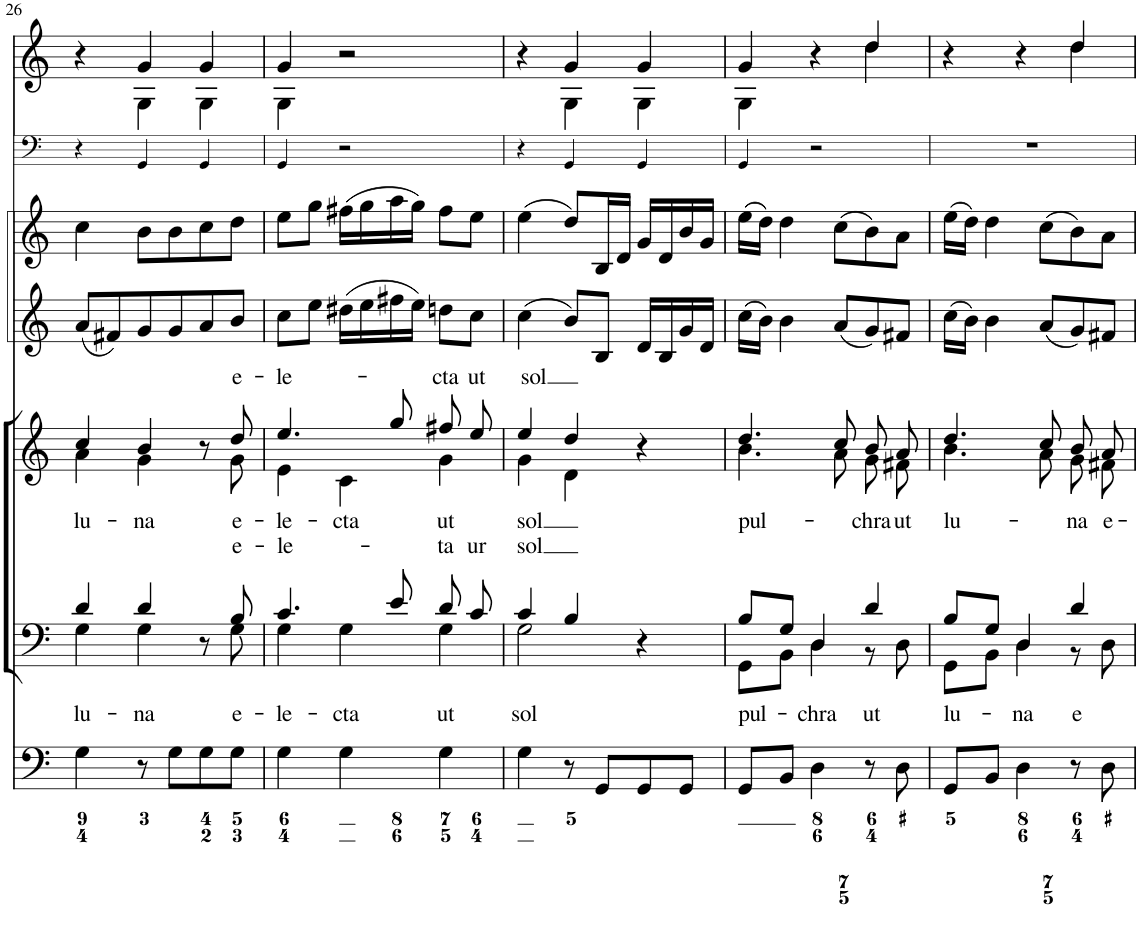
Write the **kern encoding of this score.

**kern	**kern	**text	**kern	**text	**text	**kern	**kern	**kern	**kern
*part7	*part6	*part6	*part5	*part5	*part5	*part4	*part3	*part2	*part1
*staff7	*staff6	*staff6	*staff5	*staff5	*staff5	*staff4	*staff3	*staff2	*staff1
*I"Organ	*I"Voice	*	*I"Voice	*	*	*I"Violin	*I"Violini	*I"Timpani	*I"Clarini in C
*	*	*	*	*	*	*I'Vln	*I'Vln	*I'Timp	*
!!LO:PB:g=z
*clefF4	*clefF4	*	*clefG2	*	*	*clefG2	*clefG2	*clefF4	*clefG2
*k[]	*k[]	*	*k[]	*	*	*k[]	*k[]	*k[]	*k[]
*M3/4	*M3/4	*	*M3/4	*	*	*M3/4	*M3/4	*M3/4	*M3/4
=26	=26	=26	=26	=26	=26	=26	=26	=26	=26
*	*^	*	*	*	*	*	*	*	*
!	!	!	!LO:LY:b	!	!LO:LY:b	!	!	!	!	!
*	*	*	*	*^	*	*	*	*	*	*^
4G\	4d/	4G\	lu-	4cc/	4a\	lu-	.	(8a/L	4cc\	4r	4r	4ryy
.	.	.	.	.	.	.	.	8f#X/)	.	.	.	.
!	!	!	!LO:LY:b	!	!	!LO:LY:b	!	!	!	!	!	!
8r	4d/	4G\	-na	4b/	4g\	-na	.	8g/	8b\L	4GG/	4g/	4G\
8G\L	.	.	.	.	.	.	.	8g/	8b\	.	.	.
8G\	8r	8ryy	.	8r	8ryy	.	.	8a/	8cc\	4GG/	4g/	4G\
!	!	!	!LO:LY:b	!	!	!LO:LY:a	!LO:LY:b	!	!	!	!	!
!	!	!	!	!	!	!LO:LY:b	!	!	!	!	!	!
8G\J	8B/	8G\	e-	8dd/	8g\	e-	e-	8b/J	8dd\J	.	.	.
=27	=27	=27	=27	=27	=27	=27	=27	=27	=27	=27	=27	=27
!	!	!	!LO:LY:b	!	!	!LO:LY:a	!LO:LY:b	!	!	!	!	!
!	!	!	!	!	!	!LO:LY:b	!	!	!	!	!	!
4G\	4.c/	4G\	-le-	4.ee/	4e\	-le-	-le-	8cc\L	8ee\L	4GG/	4g/	4G\
.	.	.	.	.	.	.	.	8ee\J	8gg\J	.	.	.
!	!	!	!LO:LY:b	!	!	!LO:LY:b	!	!	!	!	!	!
4G\	.	4G\	-cta	.	4c\	-cta	.	(16dd#X\LL	(16ff#X\LL	2r	2r	2ryy
.	.	.	.	.	.	.	.	16ee\	16gg\	.	.	.
.	8e/	.	.	8gg/	.	.	.	16ff#X\	16aa\	.	.	.
.	.	.	.	.	.	.	.	16ee\JJ)	16gg\JJ)	.	.	.
!	!	!	!LO:LY:b	!	!	!LO:LY:a	!LO:LY:b	!	!	!	!	!
!	!	!	!	!	!	!LO:LY:b	!	!	!	!	!	!
4G\	8d/	4G\	ut	8ff#X/L	4g\	ut	-ta	8ddn\L	8ff#\L	.	.	.
!	!	!	!	!	!	!LO:LY:a	!LO:LY:b	!	!	!	!	!
.	8c/	.	.	8ee/J	.	ut	ur	8cc\J	8ee\J	.	.	.
=28	=28	=28	=28	=28	=28	=28	=28	=28	=28	=28	=28	=28
!	!	!	!LO:LY:b	!	!	!LO:LY:a	!LO:LY:b	!	!	!	!	!
!	!	!	!	!	!	!LO:LY:b	!	!	!	!	!	!
4G\	4c/	2G\	sol	4ee/	4g\	sol	sol	(4cc\	(4ee\	4r	4r	4ryy
8r	4B/	.	.	4dd/	4d\	.	.	8b/L)	8dd/L)	4GG/	4g/	4G\
8GG/L	.	.	.	.	.	.	.	8B/J	16B/L	.	.	.
.	.	.	.	.	.	.	.	.	16d/JJ	.	.	.
8GG/	4r	4ryy	.	4r	4ryy	.	.	16d/LL	16g/LL	4GG/	4g/	4G\
.	.	.	.	.	.	.	.	16B/	16d/	.	.	.
8GG/J	.	.	.	.	.	.	.	16g/	16b/	.	.	.
.	.	.	.	.	.	.	.	16d/JJ	16g/JJ	.	.	.
=29	=29	=29	=29	=29	=29	=29	=29	=29	=29	=29	=29	=29
!	!	!	!LO:LY:b	!	!	!LO:LY:b	!	!	!	!	!	!
8GG/L	8B/L	8GG\L	pul-	4.dd/	4.b\	pul-	.	(16cc\LL	(16ee\LL	4GG/	4g/	4G\
.	.	.	.	.	.	.	.	16b\JJ)	16dd\JJ)	.	.	.
8BB/J	8G/J	8BB\J	.	.	.	.	.	4b\	4dd\	.	.	.
!	!	!	!LO:LY:b	!	!	!	!	!	!	!	!	!
4D\	4D/	4D\	-chra	.	.	.	.	.	.	2r	4r	4ryy
.	.	.	.	8cc/	8a\	.	.	(8a/L	(8cc\L	.	.	.
!	!	!	!LO:LY:b	!	!	!LO:LY:b	!	!	!	!	!	!
8r	4d/	8r	ut	8b/L	8g\L	-chra	.	8g/)	8b\)	.	4dd/	4dd\
!	!	!	!	!	!	!LO:LY:b	!	!	!	!	!	!
8D\	.	8D\	.	8a/J	8f#X\J	ut	.	8f#X/J	8a\J	.	.	.
=30	=30	=30	=30	=30	=30	=30	=30	=30	=30	=30	=30	=30
!	!	!	!LO:LY:b	!	!	!LO:LY:b	!	!	!	!	!	!
8GG/L	8B/L	8GG\L	lu-	4.dd/	4.b\	lu-	.	(16cc\LL	(16ee\LL	2.r	4r	2ryy
.	.	.	.	.	.	.	.	16b\JJ)	16dd\JJ)	.	.	.
8BB/J	8G/J	8BB\J	.	.	.	.	.	4b\	4dd\	.	.	.
!	!	!	!LO:LY:b	!	!	!	!	!	!	!	!	!
4D\	4D/	4D\	-na	.	.	.	.	.	.	.	4r	.
.	.	.	.	8cc/	8a\	.	.	(8a/L	(8cc\L	.	.	.
!	!	!	!LO:LY:b	!	!	!LO:LY:b	!	!	!	!	!	!
8r	4d/	8r	e	8b/L	8g\L	-na	.	8g/)	8b\)	.	4dd/	4dd\
!	!	!	!	!	!	!LO:LY:b	!	!	!	!	!	!
8D\	.	8D\	.	8a/J	8f#X\J	e-	.	8f#X/J	8a\J	.	.	.
*	*v	*v	*	*	*	*	*	*	*	*	*v	*v
*	*	*	*v	*v	*	*	*	*	*	*
=	=	=	=	=	=	=	=	=	=
*-	*-	*-	*-	*-	*-	*-	*-	*-	*-
